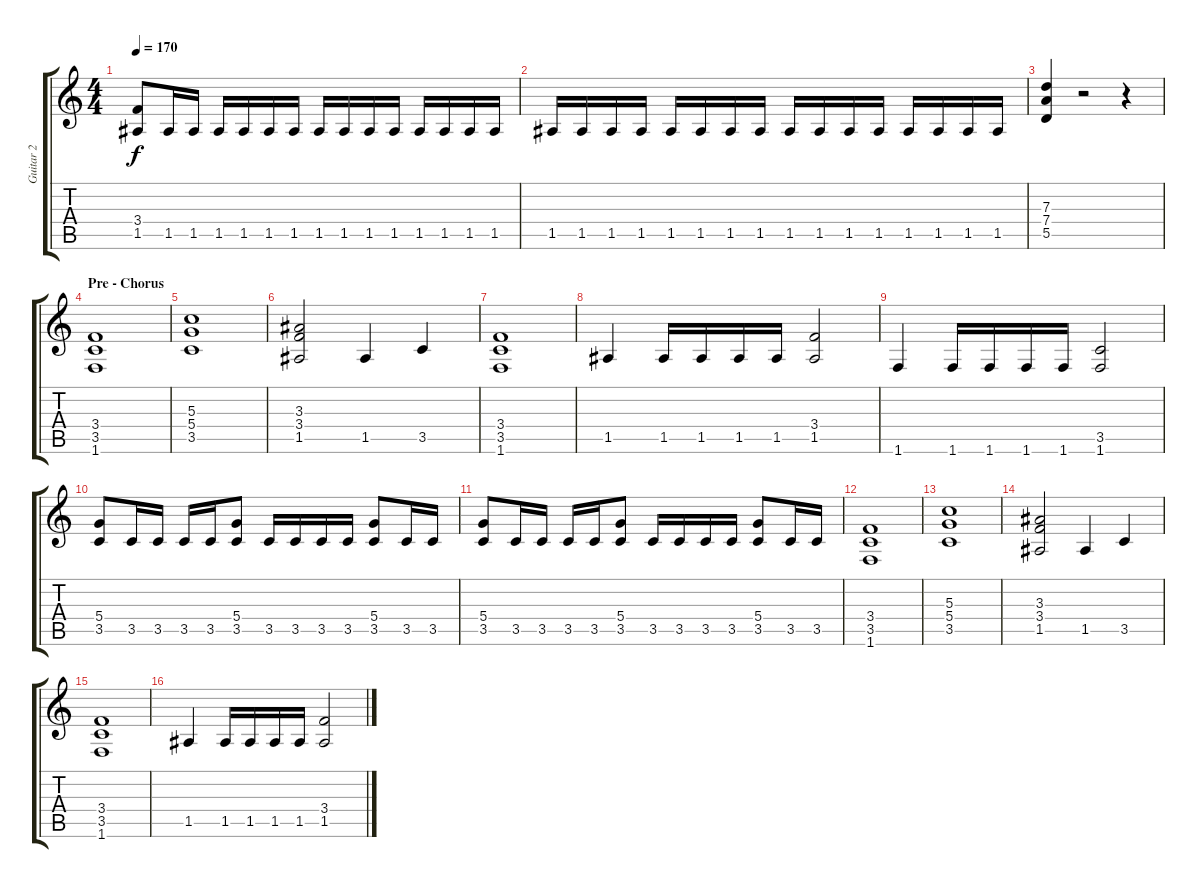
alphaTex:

\track ("Guitar 2" "Guitar 2") {instrument distortionguitar}
\staff {score tabs}
\tuning (E4 B3 G3 D3 A2 E2) {hide}
\ts (4 4)
\tempo 170
\clef g2
\ks c
(3.4 1.5).8{dy f} 1.5.16 1.5.16 1.5.16 1.5.16 1.5.16 1.5.16 1.5.16 1.5.16 1.5.16 1.5.16 1.5.16 1.5.16 1.5.16 1.5.16 |
1.5.16 1.5.16 1.5.16 1.5.16 1.5.16 1.5.16 1.5.16 1.5.16 1.5.16 1.5.16 1.5.16 1.5.16 1.5.16 1.5.16 1.5.16 1.5.16 |
(7.3 7.4 5.5).4 r.2 r.4 |
\section ("" "Pre - Chorus")
(3.4 3.5 1.6).1 |
(5.3 5.4 3.5).1 |
(3.3 3.4 1.5).2 1.5.4 3.5.4 |
(3.4 3.5 1.6).1 |
1.5.4 1.5.16 1.5.16 1.5.16 1.5.16 (3.4 1.5).2 |
1.6.4 1.6.16 1.6.16 1.6.16 1.6.16 (3.5 1.6).2 |
(5.4 3.5).8 3.5.16 3.5.16 3.5.16 3.5.16 (5.4 3.5).8 3.5.16 3.5.16 3.5.16 3.5.16 (5.4 3.5).8 3.5.16 3.5.16 |
(5.4 3.5).8 3.5.16 3.5.16 3.5.16 3.5.16 (5.4 3.5).8 3.5.16 3.5.16 3.5.16 3.5.16 (5.4 3.5).8 3.5.16 3.5.16 |
(3.4 3.5 1.6).1 |
(5.3 5.4 3.5).1 |
(3.3 3.4 1.5).2 1.5.4 3.5.4 |
(3.4 3.5 1.6).1 |
1.5.4 1.5.16 1.5.16 1.5.16 1.5.16 (3.4 1.5).2
